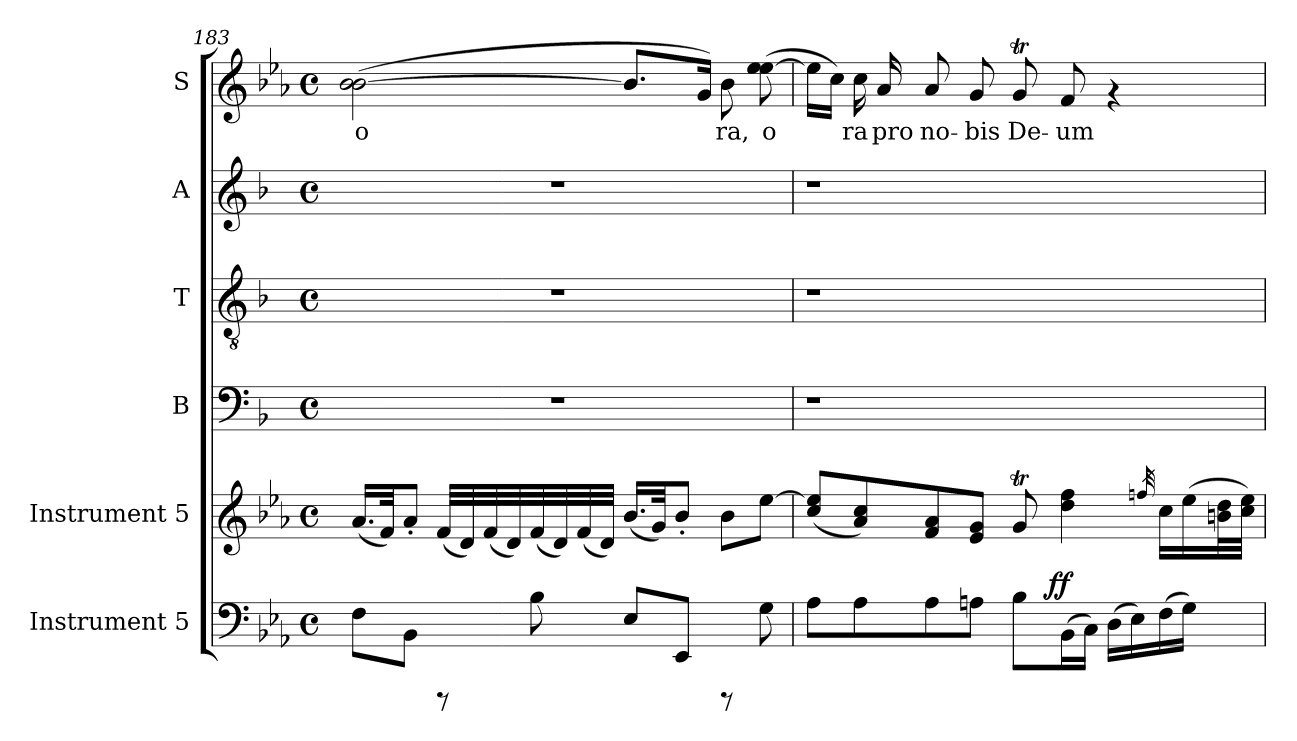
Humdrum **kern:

**kern	**dynam	**kern	**kern	**kern	**kern	**kern	**text
*part6	*part6	*part5	*part4	*part3	*part2	*part1	*part1
*staff6	*staff6	*staff5	*staff4	*staff3	*staff2	*staff1	*staff1
*I"Instrument 5	*	*I"Instrument 5	*I"B	*I"T	*I"A	*I"S	*
*	*	*	*I'B	*I'T	*I'A	*I'S	*
!!LO:LB:g=z
*clefF4	*	*clefG2	*clefF4	*clefGv2	*clefG2	*clefG2	*
*k[b-e-a-]	*	*k[b-e-a-]	*k[b-]	*k[b-]	*k[b-]	*k[b-e-a-]	*
*E-:	*	*E-:	*F:	*F:	*F:	*E-:	*
*M4/4	*	*M4/4	*M4/4	*M4/4	*M4/4	*M4/4	*
*met(c)	*	*met(c)	*met(c)	*met(c)	*met(c)	*met(c)	*
=183	=183	=183	=183	=183	=183	=183	=183
!	!	!	!	!	!	!	!LO:LY:b:cj
8F\L	.	(<16.a-/L	1r	1r	1r	(>2b-\ [>2b-\	o-
.	.	32f/)	.	.	.	.	.
8BB-\J	.	8a-'</J	.	.	.	.	.
8rCCC	.	(<32f/L	.	.	.	.	.
.	.	32d/)	.	.	.	.	.
.	.	(<32f/	.	.	.	.	.
.	.	32d/)	.	.	.	.	.
8B-\	.	(<32f/	.	.	.	.	.
.	.	32d/)	.	.	.	.	.
.	.	(<32f/	.	.	.	.	.
.	.	32d/J)	.	.	.	.	.
!	!	!	!	!	!	!	!LO:LY:b:cj
8E-/L	.	(<16.b-/L	.	.	.	8.b-/L]	--
.	.	32g/)	.	.	.	.	.
8EE-/J	.	8b-'</J	.	.	.	.	.
!	!	!	!	!	!	!	!LO:LY:b:cj
.	.	.	.	.	.	16g/J)	--
!	!	!	!	!	!	!	!LO:LY:b:cj
8rCCC	.	8b-\L	.	.	.	8b-\	-ra,
!	!	!	!	!	!	!	!LO:LY:b:cj
8G\	.	[>8ee-\J	.	.	.	(>8ee-\ [>8ee-\	o-
=184	=184	=184	=184	=184	=184	=184	=184
!	!	!	!	!	!	!	!LO:LY:b:cj
*^	*	*	*	*	*	*	*
8A-\L	2ryy	.	(<8ee-/] 8cc/L	1r	1r	1r	16ee-\L]	--
!	!	!	!	!	!	!	!	!LO:LY:b:cj
.	.	.	.	.	.	.	16cc\J)	--
!	!	!	!	!	!	!	!	!LO:LY:b:cj
8A-\	.	.	8a-/ 8cc/)	.	.	.	16cc\	-ra
!	!	!	!	!	!	!	!	!LO:LY:b:cj
.	.	.	.	.	.	.	16a-/	pro
!	!	!	!	!	!	!	!	!LO:LY:b:cj
8A-\	.	.	8f/ 8a-/	.	.	.	8a-/	no-
!	!	!	!	!	!	!	!	!LO:LY:b:cj
8An\J	.	.	8g/ 8e-/J	.	.	.	8g/	-bis
!	!	!	!	!	!	!	!	!LO:LY:b:cj
8B-\L	16..ryy	.	8gt/	.	.	.	8gt/	De-
!	!	!LO:DY:a	!	!	!	!	!	!
!	!	!LO:DY:n=1:b	!	!	!	!	!	!
.	4ryy	f f	.	.	.	.	.	.
!	!	!	!	!	!	!	!	!LO:LY:b:cj
(>16BB-\	.	.	4ff\ 4dd\	.	.	.	8f/	-um
16C\J)	.	.	.	.	.	.	.	.
(>16D\L	.	.	.	.	.	.	4rf	.
16E-\)	.	.	.	.	.	.	.	.
.	8ryy	.	.	.	.	.	.	.
.	.	.	32qffn/	.	.	.	.	.
(>16F\	.	.	16cc\L	.	.	.	.	.
16G\J)	.	.	(>16ee-\	.	.	.	.	.
.	16ryy	.	.	.	.	.	.	.
16ryy	.	.	32dd\ 32bn\	16ryy	16ryy	16ryy	16ryy	.
.	.	.	32ee-\ 32cc\J)	.	.	.	.	.
.	64ryy	.	.	.	.	.	.	.
*v	*v	*	*	*	*	*	*	*
=	=	=	=	=	=	=	=
*-	*-	*-	*-	*-	*-	*-	*-
